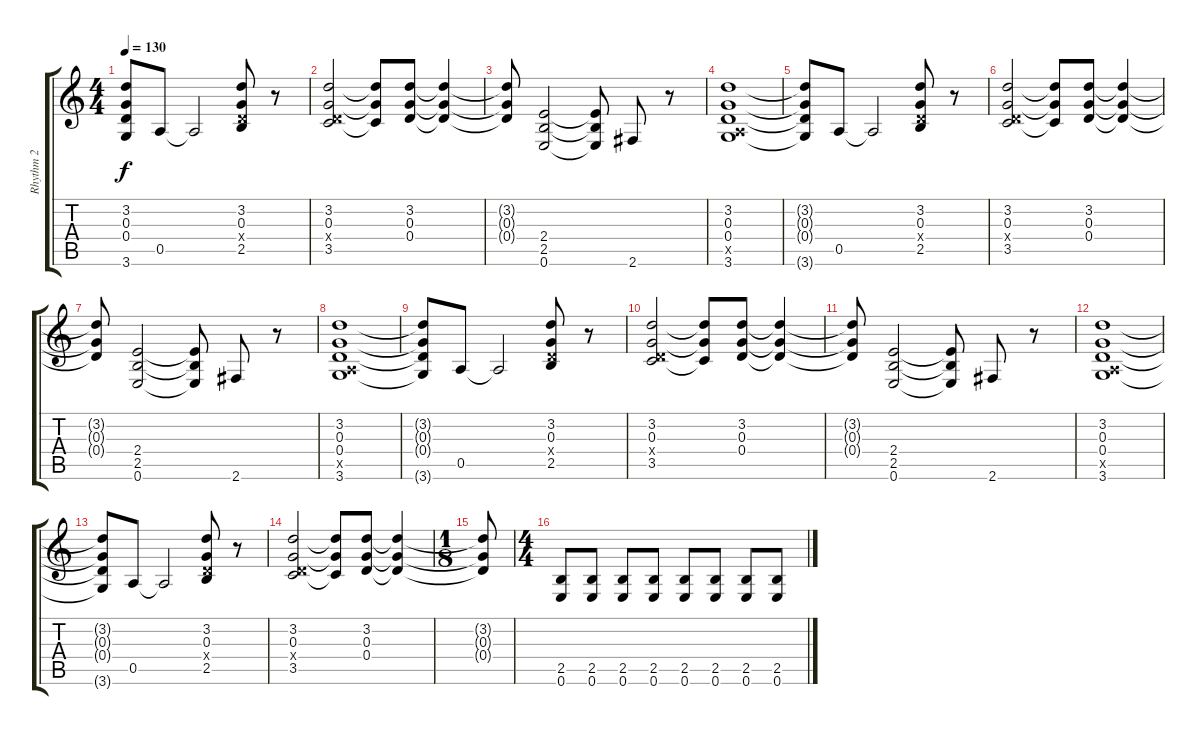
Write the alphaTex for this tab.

\track ("Rhythm 2" "Rhythm 2") {instrument distortionguitar}
\staff {score tabs}
\tuning (E4 B3 G3 D3 A2 E2) {hide}
\ts (4 4)
\tempo 130
\clef g2
\ks c
(3.2{t} 0.3{t} 0.4{t} 3.6{t}).8{dy f} 0.5.8 0.5{t}.2 (3.2 0.3 0.4{x} 2.5).8 r.8 |
(3.2 0.3 0.4{x} 3.5).2 (3.2{t} 0.3{t} 3.5{t}).8 (3.2 0.3 0.4).8 (3.2{t} 0.3{t} 0.4{t}).4 |
(3.2{t} 0.3{t} 0.4{t}).8 (2.4 2.5 0.6).2 (2.4{t} 2.5{t} 0.6{t}).8 2.6.8 r.8 |
(3.2 0.3 0.4 0.5{x} 3.6).1 |
(3.2{t} 0.3{t} 0.4{t} 3.6{t}).8 0.5.8 0.5{t}.2 (3.2 0.3 0.4{x} 2.5).8 r.8 |
(3.2 0.3 0.4{x} 3.5).2 (3.2{t} 0.3{t} 3.5{t}).8 (3.2 0.3 0.4).8 (3.2{t} 0.3{t} 0.4{t}).4 |
(3.2{t} 0.3{t} 0.4{t}).8 (2.4 2.5 0.6).2 (2.4{t} 2.5{t} 0.6{t}).8 2.6.8 r.8 |
(3.2 0.3 0.4 0.5{x} 3.6).1 |
(3.2{t} 0.3{t} 0.4{t} 3.6{t}).8 0.5.8 0.5{t}.2 (3.2 0.3 0.4{x} 2.5).8 r.8 |
(3.2 0.3 0.4{x} 3.5).2 (3.2{t} 0.3{t} 3.5{t}).8 (3.2 0.3 0.4).8 (3.2{t} 0.3{t} 0.4{t}).4 |
(3.2{t} 0.3{t} 0.4{t}).8 (2.4 2.5 0.6).2 (2.4{t} 2.5{t} 0.6{t}).8 2.6.8 r.8 |
(3.2 0.3 0.4 0.5{x} 3.6).1 |
(3.2{t} 0.3{t} 0.4{t} 3.6{t}).8 0.5.8 0.5{t}.2 (3.2 0.3 0.4{x} 2.5).8 r.8 |
(3.2 0.3 0.4{x} 3.5).2 (3.2{t} 0.3{t} 3.5{t}).8 (3.2 0.3 0.4).8 (3.2{t} 0.3{t} 0.4{t}).4 |
\ts (1 8)
(3.2{t} 0.3{t} 0.4{t}).8 |
\ts (4 4)
(2.5 0.6).8 (2.5 0.6).8 (2.5 0.6).8 (2.5 0.6).8 (2.5 0.6).8 (2.5 0.6).8 (2.5 0.6).8 (2.5 0.6).8
